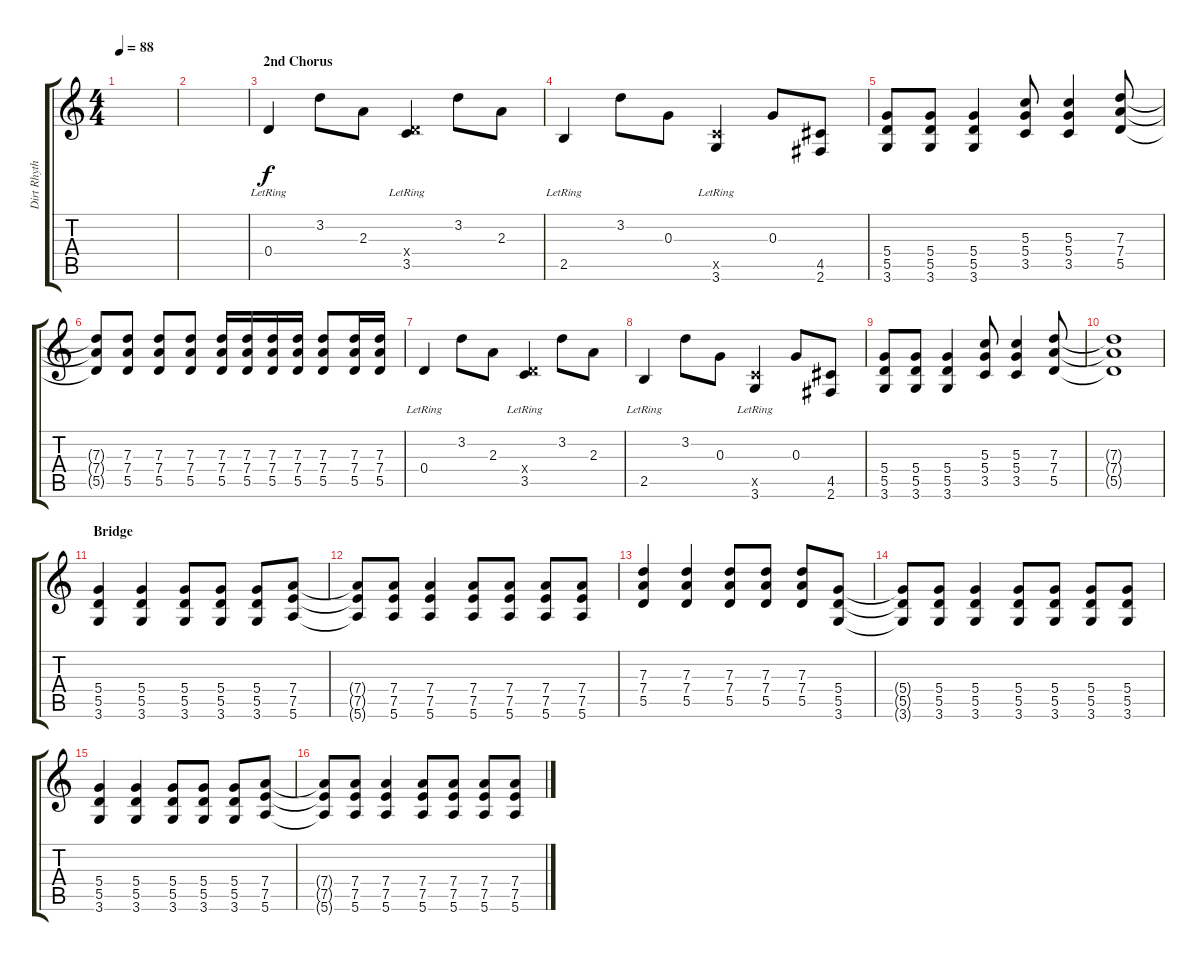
\track ("Dirt Rhythm" "Dirt Rhyth") {instrument overdrivenguitar}
\staff {score tabs}
\tuning (E4 B3 G3 D3 A2 E2) {hide}
\ts (4 4)
\tempo 88
\clef g2
\ks c
|
|
\section ("" "2nd Chorus")
0.4{lr}.4 3.2.8 2.3.8 (0.4{x} 3.5{lr}).4 3.2.8 2.3.8 |
2.5{lr}.4 3.2.8 0.3.8 (3.5{x} 3.6{lr}).4 0.3.8 (4.5 2.6).8 |
(5.4 5.5 3.6).8 (5.4 5.5 3.6).8 (5.4 5.5 3.6).4 (5.3 5.4 3.5).8 (5.3 5.4 3.5).4 (7.3 7.4 5.5).8 |
(7.3{t} 7.4{t} 5.5{t}).8 (7.3 7.4 5.5).8 (7.3 7.4 5.5).8 (7.3 7.4 5.5).8 (7.3 7.4 5.5).16 (7.3 7.4 5.5).16 (7.3 7.4 5.5).16 (7.3 7.4 5.5).16 (7.3 7.4 5.5).8 (7.3 7.4 5.5).16 (7.3 7.4 5.5).16 |
0.4{lr}.4 3.2.8 2.3.8 (0.4{x} 3.5{lr}).4 3.2.8 2.3.8 |
2.5{lr}.4 3.2.8 0.3.8 (3.5{x} 3.6{lr}).4 0.3.8 (4.5 2.6).8 |
(5.4 5.5 3.6).8 (5.4 5.5 3.6).8 (5.4 5.5 3.6).4 (5.3 5.4 3.5).8 (5.3 5.4 3.5).4 (7.3 7.4 5.5).8 |
(7.3{t} 7.4{t} 5.5{t}).1 |
\section ("" "Bridge")
(5.4 5.5 3.6).4 (5.4 5.5 3.6).4 (5.4 5.5 3.6).8 (5.4 5.5 3.6).8 (5.4 5.5 3.6).8 (7.4 7.5 5.6).8 |
(7.4{t} 7.5{t} 5.6{t}).8 (7.4 7.5 5.6).8 (7.4 7.5 5.6).4 (7.4 7.5 5.6).8 (7.4 7.5 5.6).8 (7.4 7.5 5.6).8 (7.4 7.5 5.6).8 |
(7.3 7.4 5.5).4 (7.3 7.4 5.5).4 (7.3 7.4 5.5).8 (7.3 7.4 5.5).8 (7.3 7.4 5.5).8 (5.4 5.5 3.6).8 |
(5.4{t} 5.5{t} 3.6{t}).8 (5.4 5.5 3.6).8 (5.4 5.5 3.6).4 (5.4 5.5 3.6).8 (5.4 5.5 3.6).8 (5.4 5.5 3.6).8 (5.4 5.5 3.6).8 |
(5.4 5.5 3.6).4 (5.4 5.5 3.6).4 (5.4 5.5 3.6).8 (5.4 5.5 3.6).8 (5.4 5.5 3.6).8 (7.4 7.5 5.6).8 |
(7.4{t} 7.5{t} 5.6{t}).8 (7.4 7.5 5.6).8 (7.4 7.5 5.6).4 (7.4 7.5 5.6).8 (7.4 7.5 5.6).8 (7.4 7.5 5.6).8 (7.4 7.5 5.6).8
